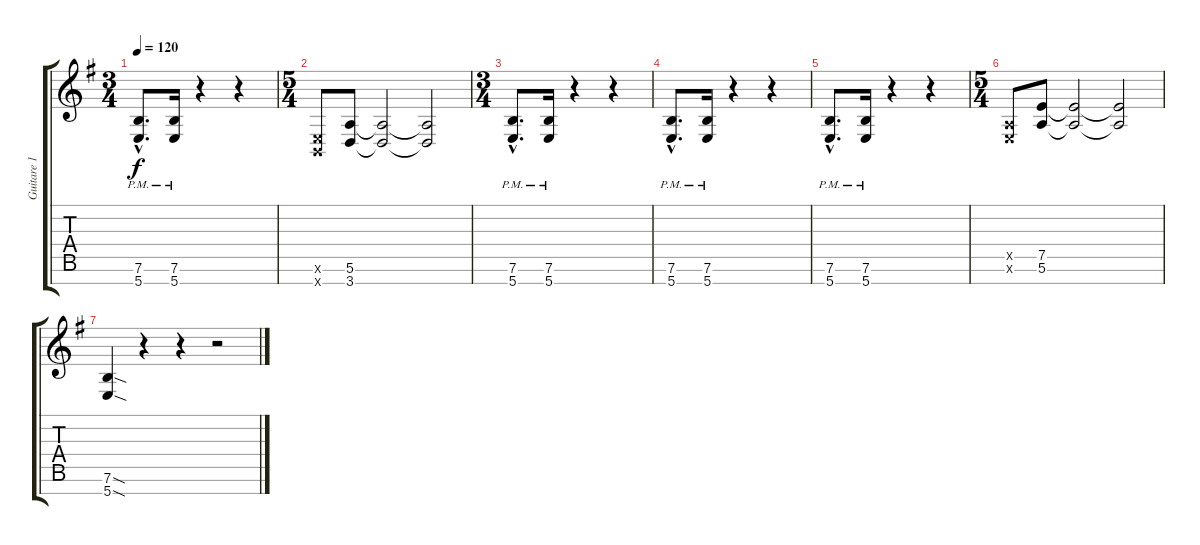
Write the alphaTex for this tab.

\track ("Guitare 1" "Guitare 1") {instrument distortionguitar}
\staff {score tabs}
\tuning (E4 B3 G3 D3 A2 E2 B1) {hide}
\ts (3 4)
\tempo 120
\clef g2
\ks g
(7.6{hac pm} 5.7{hac pm}).8{d dy f} (7.6{pm} 5.7{pm}).16 r.4 r.4 |
\ts (5 4)
(0.6{x} 0.7{x}).8 (5.6 3.7).8 (5.6{t} 3.7{t}).2 (5.6{t} 3.7{t}).2 |
\ts (3 4)
(7.6{hac pm} 5.7{hac pm}).8{d} (7.6{pm} 5.7{pm}).16 r.4 r.4 |
(7.6{hac pm} 5.7{hac pm}).8{d} (7.6{pm} 5.7{pm}).16 r.4 r.4 |
(7.6{hac pm} 5.7{hac pm}).8{d} (7.6{pm} 5.7{pm}).16 r.4 r.4 |
\ts (5 4)
(0.5{x} 0.6{x}).8 (7.5 5.6).8 (7.5{t} 5.6{t}).2 (7.5{t} 5.6{t}).2 |
(7.6{sod} 5.7{sod}).4 r.4 r.4 r.2
